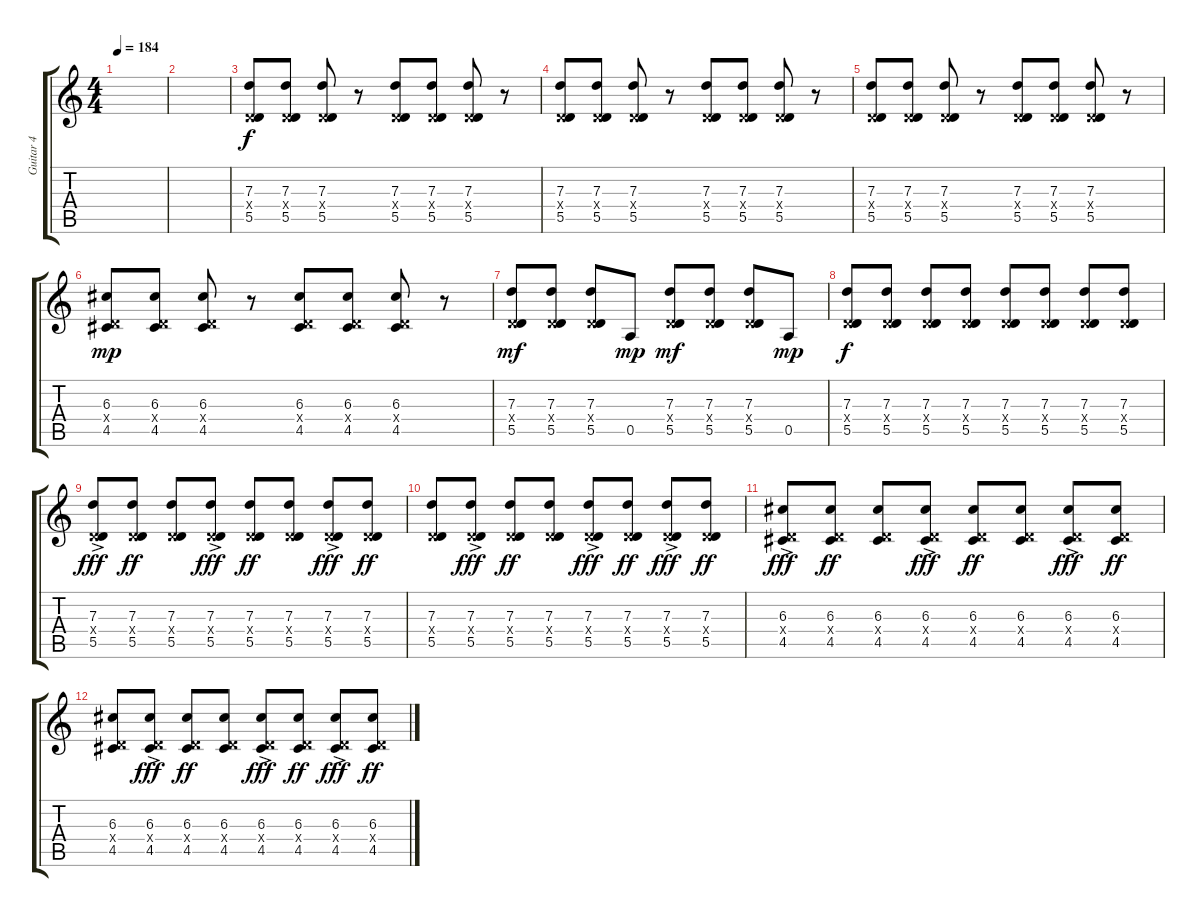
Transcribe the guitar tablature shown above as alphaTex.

\track ("Guitar 4" "Guitar 4") {instrument electricguitarjazz}
\staff {score tabs}
\tuning (E4 B3 G3 D3 A2 D2) {hide}
\ts (4 4)
\tempo 184
\clef g2
\ks c
|
|
(7.3 0.4{x} 5.5).8 (7.3 0.4{x} 5.5).8 (7.3 0.4{x} 5.5).8 r.8 (7.3 0.4{x} 5.5).8 (7.3 0.4{x} 5.5).8 (7.3 0.4{x} 5.5).8 r.8 |
(7.3 0.4{x} 5.5).8 (7.3 0.4{x} 5.5).8 (7.3 0.4{x} 5.5).8 r.8 (7.3 0.4{x} 5.5).8 (7.3 0.4{x} 5.5).8 (7.3 0.4{x} 5.5).8 r.8 |
(7.3 0.4{x} 5.5).8 (7.3 0.4{x} 5.5).8 (7.3 0.4{x} 5.5).8 r.8 (7.3 0.4{x} 5.5).8 (7.3 0.4{x} 5.5).8 (7.3 0.4{x} 5.5).8 r.8 |
(6.3 0.4{x} 4.5).8{dy mp} (6.3 0.4{x} 4.5).8 (6.3 0.4{x} 4.5).8 r.8 (6.3 0.4{x} 4.5).8 (6.3 0.4{x} 4.5).8 (6.3 0.4{x} 4.5).8 r.8 |
(7.3 0.4{x} 5.5).8{dy mf} (7.3 0.4{x} 5.5).8 (7.3 0.4{x} 5.5).8 0.5.8{dy mp} (7.3 0.4{x} 5.5).8{dy mf} (7.3 0.4{x} 5.5).8 (7.3 0.4{x} 5.5).8 0.5.8{dy mp} |
(7.3 0.4{x} 5.5).8{dy f} (7.3 0.4{x} 5.5).8 (7.3 0.4{x} 5.5).8 (7.3 0.4{x} 5.5).8 (7.3 0.4{x} 5.5).8 (7.3 0.4{x} 5.5).8 (7.3 0.4{x} 5.5).8 (7.3 0.4{x} 5.5).8 |
(7.3{ac} 0.4{ac x} 5.5{ac}).8{dy fff} (7.3 0.4{x} 5.5).8{dy ff} (7.3 0.4{x} 5.5).8 (7.3{ac} 0.4{ac x} 5.5{ac}).8{dy fff} (7.3 0.4{x} 5.5).8{dy ff} (7.3 0.4{x} 5.5).8 (7.3{ac} 0.4{ac x} 5.5{ac}).8{dy fff} (7.3 0.4{x} 5.5).8{dy ff} |
(7.3 0.4{x} 5.5).8 (7.3{ac} 0.4{ac x} 5.5{ac}).8{dy fff} (7.3 0.4{x} 5.5).8{dy ff} (7.3 0.4{x} 5.5).8 (7.3{ac} 0.4{ac x} 5.5{ac}).8{dy fff} (7.3 0.4{x} 5.5).8{dy ff} (7.3{ac} 0.4{ac x} 5.5{ac}).8{dy fff} (7.3 0.4{x} 5.5).8{dy ff} |
(6.3{ac} 0.4{ac x} 4.5{ac}).8{dy fff} (6.3 0.4{x} 4.5).8{dy ff} (6.3 0.4{x} 4.5).8 (6.3{ac} 0.4{ac x} 4.5{ac}).8{dy fff} (6.3 0.4{x} 4.5).8{dy ff} (6.3 0.4{x} 4.5).8 (6.3{ac} 0.4{ac x} 4.5{ac}).8{dy fff} (6.3 0.4{x} 4.5).8{dy ff} |
(6.3 0.4{x} 4.5).8 (6.3{ac} 0.4{ac x} 4.5{ac}).8{dy fff} (6.3 0.4{x} 4.5).8{dy ff} (6.3 0.4{x} 4.5).8 (6.3{ac} 0.4{ac x} 4.5{ac}).8{dy fff} (6.3 0.4{x} 4.5).8{dy ff} (6.3{ac} 0.4{ac x} 4.5{ac}).8{dy fff} (6.3 0.4{x} 4.5).8{dy ff}
